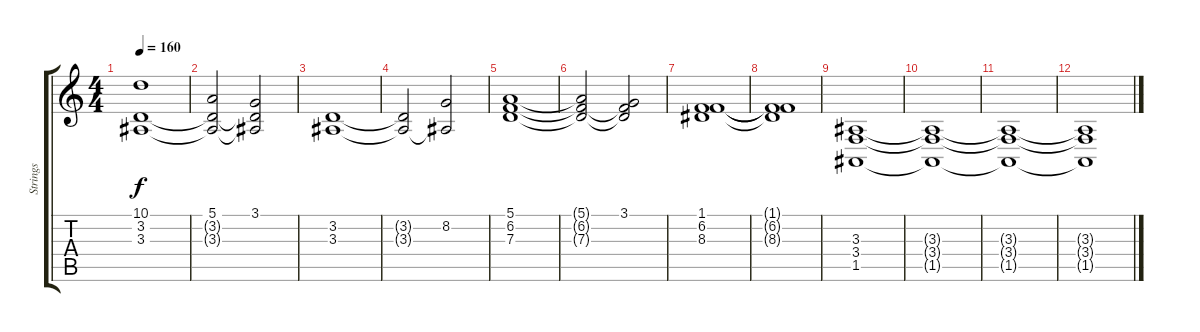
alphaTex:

\track ("Strings" "Strings") {instrument stringensemble1}
\staff {score tabs}
\tuning (E4 B3 G3 D3 A2 E2) {hide}
\ts (4 4)
\tempo 160
\clef g2
\ks c
(10.1 3.2 3.3).1{dy f} |
(5.1 3.2{t} 3.3{t}).2 (3.1 3.2{t} 3.3{t}).2 |
(3.2 3.3).1 |
(3.2{t} 3.3{t}).2 (8.2 3.3{t}).2 |
(5.1 6.2 7.3).1 |
(5.1{t} 6.2{t} 7.3{t}).2 (3.1 6.2{t} 7.3{t}).2 |
(1.1 6.2 8.3).1 |
(1.1{t} 6.2{t} 8.3{t}).1 |
(3.3 3.4 1.5).1{volume 0} |
(3.3{t} 3.4{t} 1.5{t}).1 |
(3.3{t} 3.4{t} 1.5{t}).1 |
(3.3{t} 3.4{t} 1.5{t}).1
